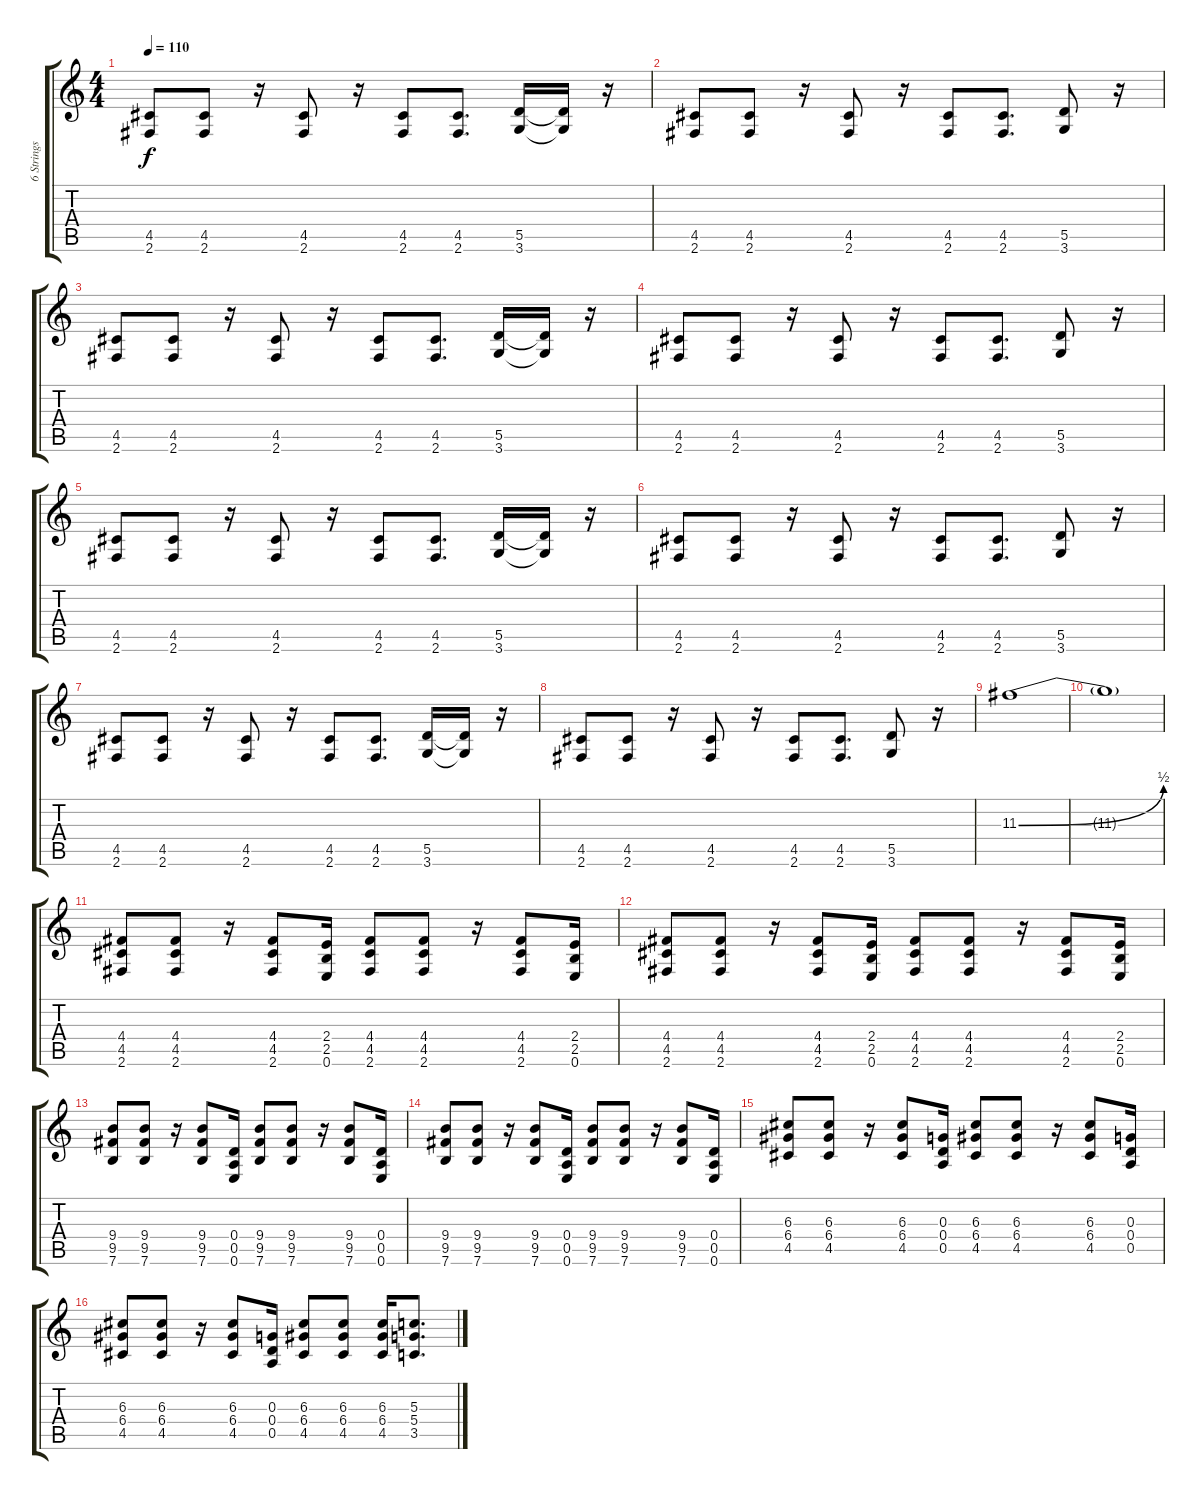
\track ("6 Strings Electric Guitar " "6 Strings ") {instrument distortionguitar}
\staff {score tabs}
\tuning (E4 B3 G3 D3 A2 E2) {hide}
\ts (4 4)
\tempo 110
\clef g2
\ks c
(4.5 2.6).8{dy f} (4.5 2.6).8 r.16 (4.5 2.6).8 r.16 (4.5 2.6).8 (4.5 2.6).8{d} (5.5 3.6).16 (5.5{t} 3.6{t}).16 r.16 |
(4.5 2.6).8 (4.5 2.6).8 r.16 (4.5 2.6).8 r.16 (4.5 2.6).8 (4.5 2.6).8{d} (5.5 3.6).8 r.16 |
(4.5 2.6).8 (4.5 2.6).8 r.16 (4.5 2.6).8 r.16 (4.5 2.6).8 (4.5 2.6).8{d} (5.5 3.6).16 (5.5{t} 3.6{t}).16 r.16 |
(4.5 2.6).8 (4.5 2.6).8 r.16 (4.5 2.6).8 r.16 (4.5 2.6).8 (4.5 2.6).8{d} (5.5 3.6).8 r.16 |
(4.5 2.6).8 (4.5 2.6).8 r.16 (4.5 2.6).8 r.16 (4.5 2.6).8 (4.5 2.6).8{d} (5.5 3.6).16 (5.5{t} 3.6{t}).16 r.16 |
(4.5 2.6).8 (4.5 2.6).8 r.16 (4.5 2.6).8 r.16 (4.5 2.6).8 (4.5 2.6).8{d} (5.5 3.6).8 r.16 |
(4.5 2.6).8 (4.5 2.6).8 r.16 (4.5 2.6).8 r.16 (4.5 2.6).8 (4.5 2.6).8{d} (5.5 3.6).16 (5.5{t} 3.6{t}).16 r.16 |
(4.5 2.6).8 (4.5 2.6).8 r.16 (4.5 2.6).8 r.16 (4.5 2.6).8 (4.5 2.6).8{d} (5.5 3.6).8 r.16 |
11.3{be (bend 0 0 60 2)}.1{volume 8} |
11.3{t}.1 |
(4.4 4.5 2.6).8{volume 15 instrument distortionguitar} (4.4 4.5 2.6).8 r.16 (4.4 4.5 2.6).8 (2.4 2.5 0.6).16 (4.4 4.5 2.6).8 (4.4 4.5 2.6).8 r.16 (4.4 4.5 2.6).8 (2.4 2.5 0.6).16 |
(4.4 4.5 2.6).8 (4.4 4.5 2.6).8 r.16 (4.4 4.5 2.6).8 (2.4 2.5 0.6).16 (4.4 4.5 2.6).8 (4.4 4.5 2.6).8 r.16 (4.4 4.5 2.6).8 (2.4 2.5 0.6).16 |
(9.4 9.5 7.6).8 (9.4 9.5 7.6).8 r.16 (9.4 9.5 7.6).8 (0.4 0.5 0.6).16 (9.4 9.5 7.6).8 (9.4 9.5 7.6).8 r.16 (9.4 9.5 7.6).8 (0.4 0.5 0.6).16 |
(9.4 9.5 7.6).8 (9.4 9.5 7.6).8 r.16 (9.4 9.5 7.6).8 (0.4 0.5 0.6).16 (9.4 9.5 7.6).8 (9.4 9.5 7.6).8 r.16 (9.4 9.5 7.6).8 (0.4 0.5 0.6).16 |
(6.3 6.4 4.5).8 (6.3 6.4 4.5).8 r.16 (6.3 6.4 4.5).8 (0.3 0.4 0.5).16 (6.3 6.4 4.5).8 (6.3 6.4 4.5).8 r.16 (6.3 6.4 4.5).8 (0.3 0.4 0.5).16 |
(6.3 6.4 4.5).8 (6.3 6.4 4.5).8 r.16 (6.3 6.4 4.5).8 (0.3 0.4 0.5).16 (6.3 6.4 4.5).8 (6.3 6.4 4.5).8 (6.3 6.4 4.5).16 (5.3 5.4 3.5).8{d}
